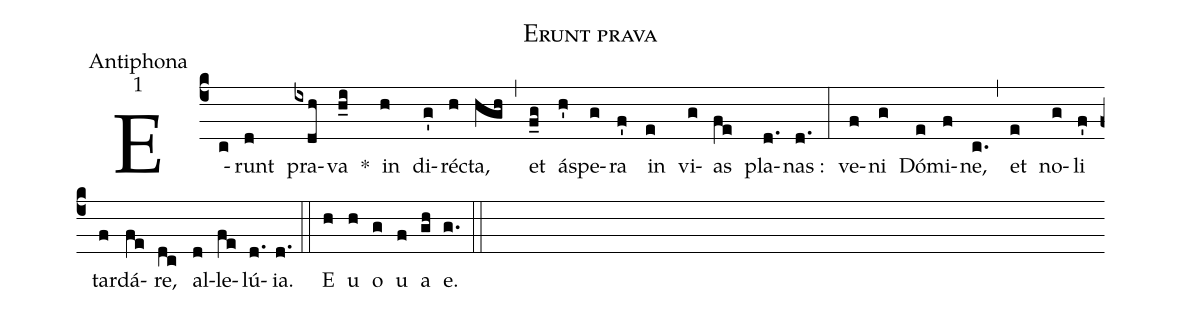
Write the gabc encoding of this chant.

name:Erunt prava;
office-part:Antiphona;
mode:1;
%%
(c4) E(c)runt(d) pra(ixdh)va(h_i) *() in(h) di(g')ré(h)cta,(hgh) (,) et(f_g) á(h')spe(g)ra(f') in(e) vi(g)as(fe) pla(d.)nas :(d.) (:) ve(f)ni(g) Dó(e)mi(f)ne,(c.) (,) et(e) no(g)li(f') tar(f)dá(fe)re,(dc) al(d)le(fe)lú(d.){ia}.(d.) (::) <eu>E(h) u(h) o(g) u(f) a(gh) e.</eu>(g.) (::)
